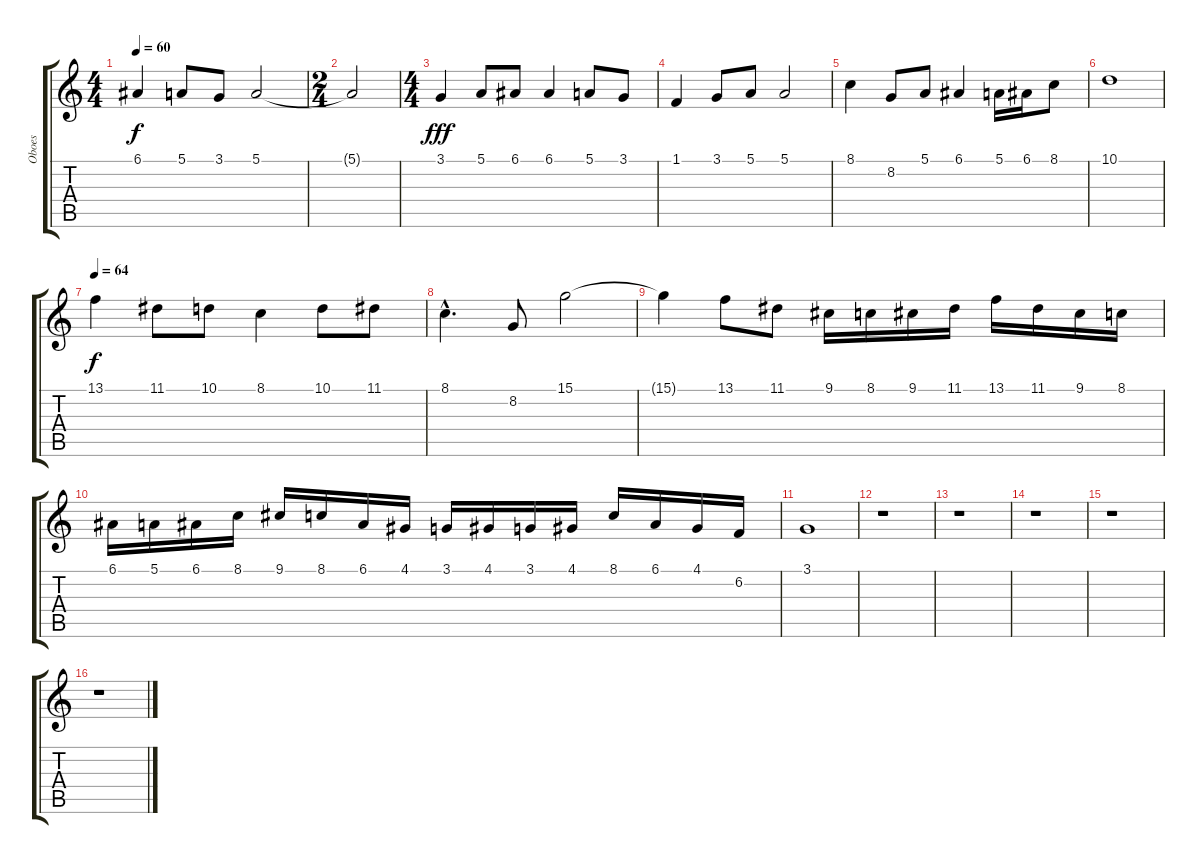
\track ("Oboes               " "Oboes     ") {instrument oboe}
\staff {score tabs}
\tuning (E4 B3 G3 D3 A2 E2) {hide}
\ts (4 4)
\tempo 60
\clef g2
\ks c
6.1.4{dy f} 5.1.8 3.1.8 5.1.2 |
\ts (2 4)
5.1{t}.2 |
\ts (4 4)
3.1.4{dy fff} 5.1.8 6.1.8 6.1.4 5.1.8 3.1.8 |
1.1.4 3.1.8 5.1.8 5.1.2 |
8.1.4 8.2.8 5.1.8 6.1.4 5.1.16 6.1.16 8.1.8 |
10.1.1 |
\tempo 64
13.1.4{dy f} 11.1.8 10.1.8 8.1.4 10.1.8 11.1.8 |
8.1{hac}.4{d} 8.2.8 15.1.2 |
15.1{t}.4 13.1.8 11.1.8 9.1.16 8.1.16 9.1.16 11.1.16 13.1.16 11.1.16 9.1.16 8.1.16 |
6.1.16 5.1.16 6.1.16 8.1.16 9.1.16 8.1.16 6.1.16 4.1.16 3.1.16 4.1.16 3.1.16 4.1.16 8.1.16 6.1.16 4.1.16 6.2.16 |
3.1.1 |
r.1 |
r.1 |
r.1 |
r.1 |
r.1
